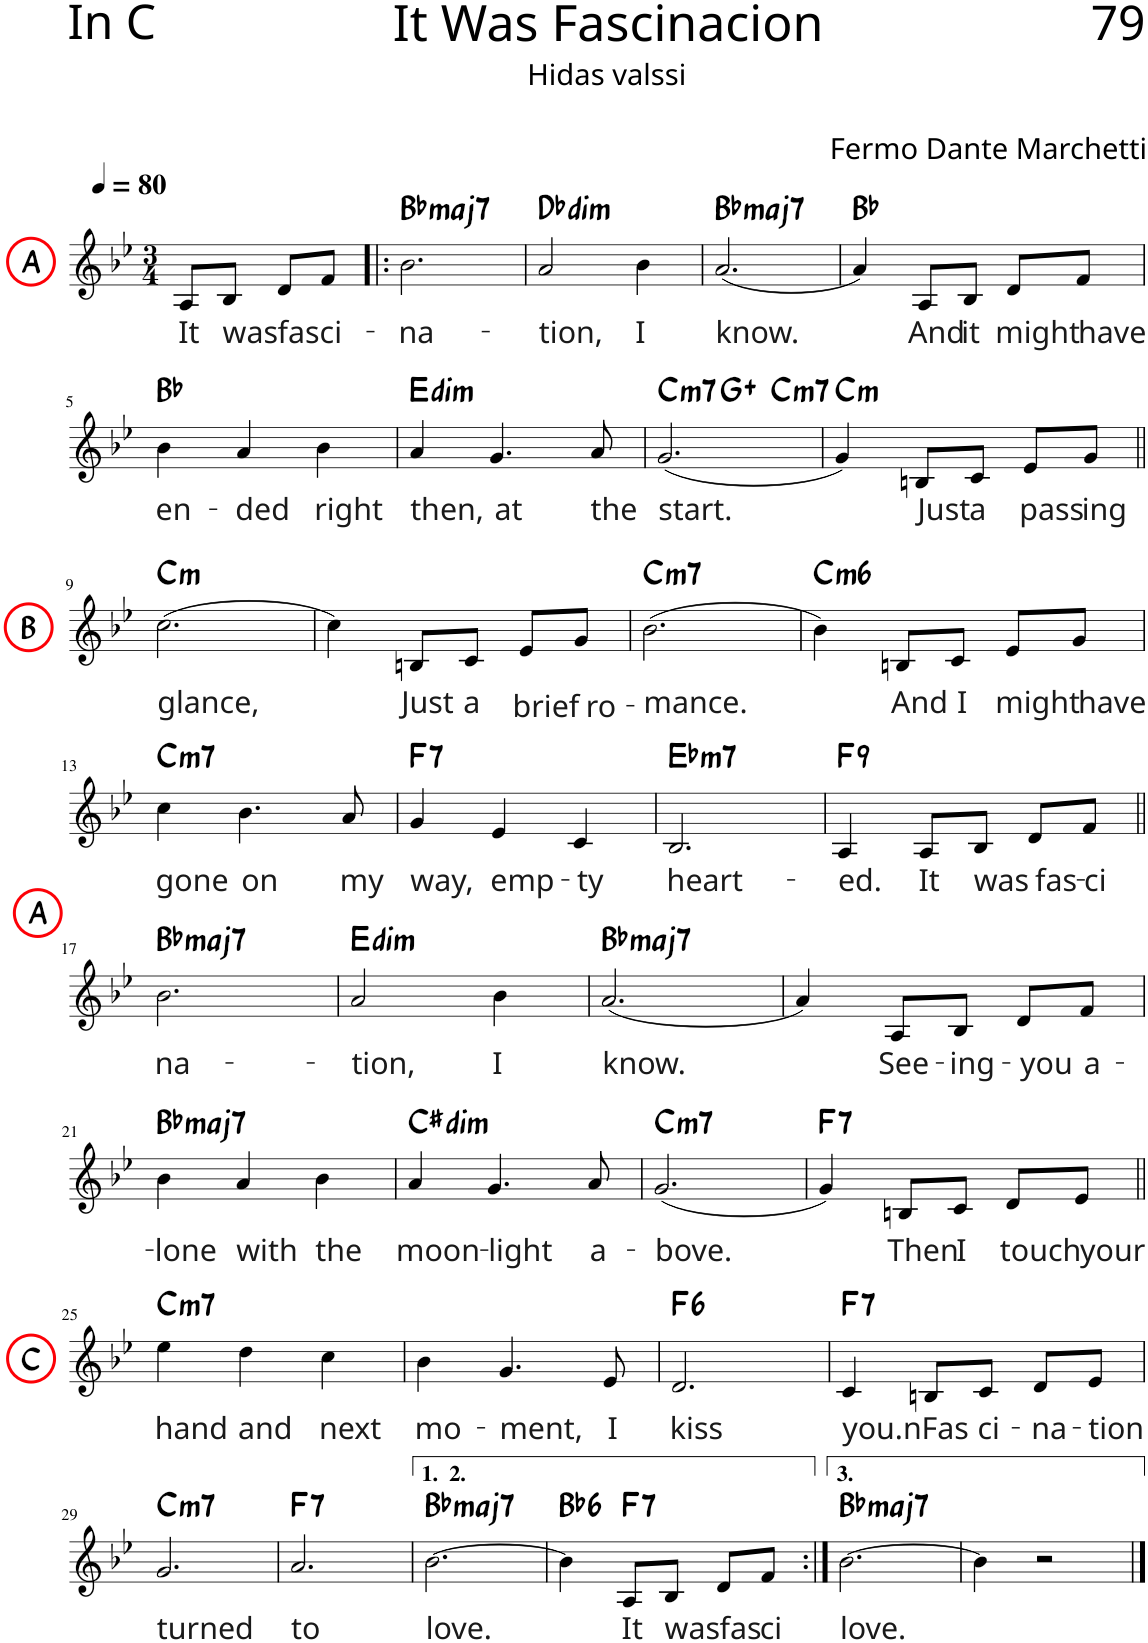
**kern	**text	**harte
*part1	*part1	*part1
*staff1	*staff1	*
*I"Piano	*	*
*I'Pno.	*	*
*clefG2	*	*
*k[b-e-]	*	*
*M3/4	*	*
*MM80	*	*
=	=	=
!LO:TX:a:B:t=A	!	!
!	!LO:LY:b:color=#191919	!
8A/L	It	.
!	!LO:LY:b:color=#191919	!
8B-/J	was	.
!	!LO:LY:b:color=#191919	!
8d/L	fas-	.
!	!LO:LY:b:color=#191919	!
8f/J	-ci-	.
=1!|:	=1!|:	=1!|:
!	!LO:LY:b:color=#191919	!LO:H:kt=maj7
2.b-\	-na-	Bb:maj7
=2	=2	=2
!	!LO:LY:b:color=#191919	!LO:H:kt=dim
2a/	-tion,	Db:dim
!	!LO:LY:b:color=#191919	!
4b-\	I	.
=3	=3	=3
!	!LO:LY:b:color=#191919	!LO:H:kt=maj7
(2.a/	know.	Bb:maj7
=4	=4	=4
4a/)	.	Bb:maj
!	!LO:LY:b:color=#191919	!
8A/L	And	.
!	!LO:LY:b:color=#191919	!
8B-/J	it	.
!	!LO:LY:b:color=#191919	!
8d/L	might	.
!	!LO:LY:b:color=#191919	!
8f/J	have	.
!!LO:LB:g=z
=5	=5	=5
!	!LO:LY:b:color=#191919	!
4b-\	en-	Bb:maj
!	!LO:LY:b:color=#191919	!
4a/	-ded	.
!	!LO:LY:b:color=#191919	!
4b-\	right	.
=6	=6	=6
!	!LO:LY:b:color=#191919	!LO:H:kt=dim
4a/	then,	E:dim
!	!LO:LY:b:color=#191919	!
4.g/	at	.
!	!LO:LY:b:color=#191919	!
8a/	the	.
=7	=7	=7
!	!LO:LY:b:color=#191919	!LO:H:kt=m7
*^	*	*
*	*^	*	*
(2.g/	4ryy	2ryy	start.	C:min7
.	2ryy	.	.	G:aug
!	!	!	!	!LO:H:kt=m7
.	.	4ryy	.	C:min7
=8	=8	=8	=8	=8
!	!	!	!	!LO:H:kt=m
*v	*v	*v	*	*
4g/)	.	C:min
!	!LO:LY:b:color=#191919	!
8Bn/L	Just	.
!	!LO:LY:b:color=#191919	!
8c/J	a	.
!	!LO:LY:b:color=#191919	!
8e-/L	pass-	.
!	!LO:LY:b:color=#191919	!
8g/J	-ing	.
!!LO:LB:g=z
=9||	=9||	=9||
!LO:TX:a:B:t=B	!	!
!	!LO:LY:b:color=#191919	!LO:H:kt=m
(2.cc\	glance,	C:min
=10	=10	=10
4cc\)	.	.
!	!LO:LY:b:color=#191919	!
8Bn/L	Just	.
!	!LO:LY:b:color=#191919	!
8c/J	a	.
!	!LO:LY:b:color=#191919	!
8e-/L	brief	.
!	!LO:LY:b:color=#191919	!
8g/J	ro-	.
=11	=11	=11
!	!LO:LY:b:color=#191919	!LO:H:kt=m7
(2.b-\	-mance.	C:min7
=12	=12	=12
!	!	!LO:H:kt=m6
4b-\)	.	C:min6
!	!LO:LY:b:color=#191919	!
8Bn/L	And	.
!	!LO:LY:b:color=#191919	!
8c/J	I	.
!	!LO:LY:b:color=#191919	!
8e-/L	might	.
!	!LO:LY:b:color=#191919	!
8g/J	have	.
!!LO:LB:g=z
=13	=13	=13
!	!LO:LY:b:color=#191919	!LO:H:kt=m7
4cc\	gone	C:min7
!	!LO:LY:b:color=#191919	!
4.b-\	on	.
!	!LO:LY:b:color=#191919	!
8a/	my	.
=14	=14	=14
!	!LO:LY:b:color=#191919	!LO:H:kt=7
4g/	way,	F:7
!	!LO:LY:b:color=#191919	!
4e-/	emp-	.
!	!LO:LY:b:color=#191919	!
4c/	-ty	.
=15	=15	=15
!	!LO:LY:b:color=#191919	!LO:H:kt=m7
2.B-/	heart-	Eb:min7
=16	=16	=16
!	!LO:LY:b:color=#191919	!LO:H:kt=9
4A/	-ed.	F:9
!	!LO:LY:b:color=#191919	!
8A/L	It	.
!	!LO:LY:b:color=#191919	!
8B-/J	was	.
!	!LO:LY:b:color=#191919	!
8d/L	fas-	.
!	!LO:LY:b:color=#191919	!
8f/J	-ci	.
!!LO:LB:g=z
=17||	=17||	=17||
!LO:TX:a:B:t=A	!	!
!	!LO:LY:b:color=#191919	!LO:H:kt=maj7
2.b-\	na-	Bb:maj7
=18	=18	=18
!	!LO:LY:b:color=#191919	!LO:H:kt=dim
2a/	-tion,	E:dim
!	!LO:LY:b:color=#191919	!
4b-\	I	.
=19	=19	=19
!	!LO:LY:b:color=#191919	!LO:H:kt=maj7
(2.a/	know.	Bb:maj7
=20	=20	=20
4a/)	.	.
!	!LO:LY:b:color=#191919	!
8A/L	See-	.
!	!LO:LY:b:color=#191919	!
8B-/J	-ing-	.
!	!LO:LY:b:color=#191919	!
8d/L	-you	.
!	!LO:LY:b:color=#191919	!
8f/J	a-	.
!!LO:LB:g=z
=21	=21	=21
!	!LO:LY:b:color=#191919	!LO:H:kt=maj7
4b-\	-lone	Bb:maj7
!	!LO:LY:b:color=#191919	!
4a/	with	.
!	!LO:LY:b:color=#191919	!
4b-\	the	.
=22	=22	=22
!	!LO:LY:b:color=#191919	!LO:H:kt=dim
4a/	moon-	C#:dim
!	!LO:LY:b:color=#191919	!
4.g/	-light	.
!	!LO:LY:b:color=#191919	!
8a/	a-	.
=23	=23	=23
!	!LO:LY:b:color=#191919	!LO:H:kt=m7
(2.g/	-bove.	C:min7
=24	=24	=24
!	!	!LO:H:kt=7
4g/)	.	F:7
!	!LO:LY:b:color=#191919	!
8Bn/L	Then	.
!	!LO:LY:b:color=#191919	!
8c/J	I	.
!	!LO:LY:b:color=#191919	!
8d/L	touch	.
!	!LO:LY:b:color=#191919	!
8e-/J	your	.
!!LO:LB:g=z
=25||	=25||	=25||
!LO:TX:a:B:t=C	!	!
!	!LO:LY:b:color=#191919	!LO:H:kt=m7
4ee-\	hand	C:min7
!	!LO:LY:b:color=#191919	!
4dd\	and	.
!	!LO:LY:b:color=#191919	!
4cc\	next	.
=26	=26	=26
!	!LO:LY:b:color=#191919	!
4b-\	mo-	.
!	!LO:LY:b:color=#191919	!
4.g/	-ment,	.
!	!LO:LY:b:color=#191919	!
8e-/	I	.
=27	=27	=27
!	!LO:LY:b:color=#191919	!LO:H:kt=6
2.d/	kiss	F:maj6
=28	=28	=28
!	!LO:LY:b:color=#191919	!LO:H:kt=7
4c/	you.n	F:7
!	!LO:LY:b:color=#191919	!
8Bn/L	Fas	.
!	!LO:LY:b:color=#191919	!
8c/J	ci-	.
!	!LO:LY:b:color=#191919	!
8d/L	-na-	.
!	!LO:LY:b:color=#191919	!
8e-/J	-tion	.
!!LO:LB:g=z
=29	=29	=29
!	!LO:LY:b:color=#191919	!LO:H:kt=m7
2.g/	turned	C:min7
=30	=30	=30
!	!LO:LY:b:color=#191919	!LO:H:kt=7
2.a/	to	F:7
=31	=31	=31
!	!LO:LY:b:color=#191919	!LO:H:kt=maj7
[2.b-\	love.	Bb:maj7
=32	=32	=32
!	!	!LO:H:kt=6
4b-\]	.	Bb:maj6
!	!LO:LY:b:color=#191919	!LO:H:kt=7
8A/L	It	F:7
!	!LO:LY:b:color=#191919	!
8B-/J	was	.
!	!LO:LY:b:color=#191919	!
8d/L	fas-	.
!	!LO:LY:b:color=#191919	!
8f/J	-ci	.
=33:|!	=33:|!	=33:|!
!	!LO:LY:b:color=#191919	!LO:H:kt=maj7
[2.b-\	love.	Bb:maj7
=34	=34	=34
4b-\]	.	.
2r	.	.
==	==	==
*-	*-	*-
